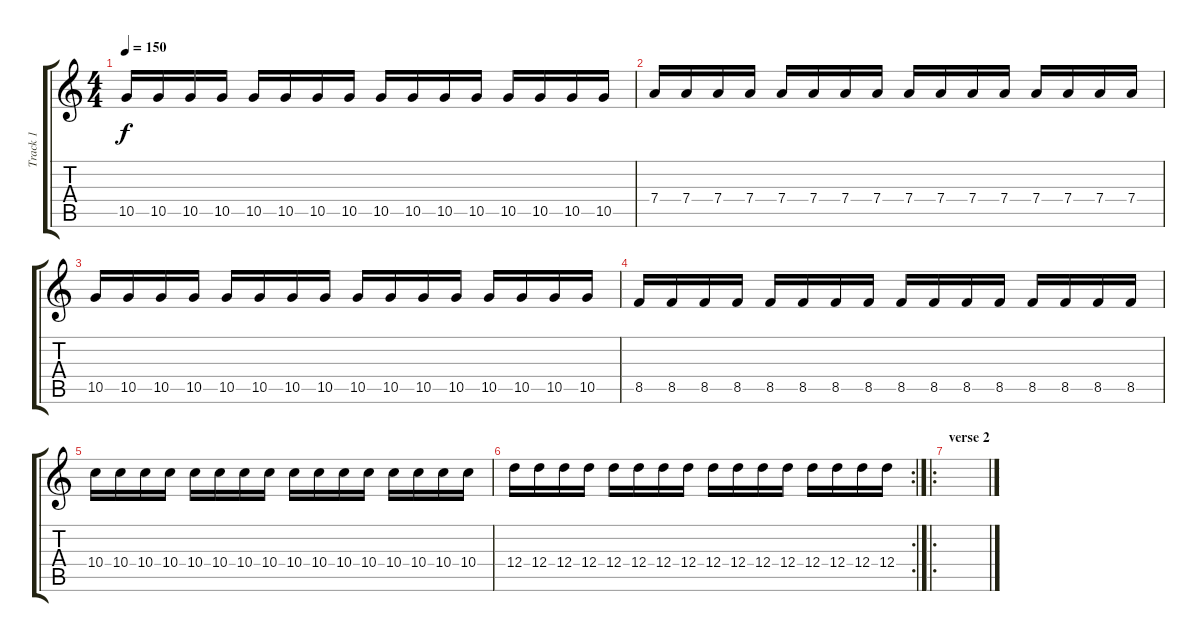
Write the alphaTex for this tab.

\track ("Track 1" "Track 1") {instrument distortionguitar}
\staff {score tabs}
\tuning (E4 B3 G3 D3 A2 E2) {hide}
\ts (4 4)
\tempo 150
\clef g2
\ks c
10.5.16{dy f} 10.5.16 10.5.16 10.5.16 10.5.16 10.5.16 10.5.16 10.5.16 10.5.16 10.5.16 10.5.16 10.5.16 10.5.16 10.5.16 10.5.16 10.5.16 |
7.4.16 7.4.16 7.4.16 7.4.16 7.4.16 7.4.16 7.4.16 7.4.16 7.4.16 7.4.16 7.4.16 7.4.16 7.4.16 7.4.16 7.4.16 7.4.16 |
10.5.16 10.5.16 10.5.16 10.5.16 10.5.16 10.5.16 10.5.16 10.5.16 10.5.16 10.5.16 10.5.16 10.5.16 10.5.16 10.5.16 10.5.16 10.5.16 |
8.5.16 8.5.16 8.5.16 8.5.16 8.5.16 8.5.16 8.5.16 8.5.16 8.5.16 8.5.16 8.5.16 8.5.16 8.5.16 8.5.16 8.5.16 8.5.16 |
10.4.16 10.4.16 10.4.16 10.4.16 10.4.16 10.4.16 10.4.16 10.4.16 10.4.16 10.4.16 10.4.16 10.4.16 10.4.16 10.4.16 10.4.16 10.4.16 |
\rc 2
12.4.16 12.4.16 12.4.16 12.4.16 12.4.16 12.4.16 12.4.16 12.4.16 12.4.16 12.4.16 12.4.16 12.4.16 12.4.16 12.4.16 12.4.16 12.4.16 |
\ro
\section ("" "verse 2")
